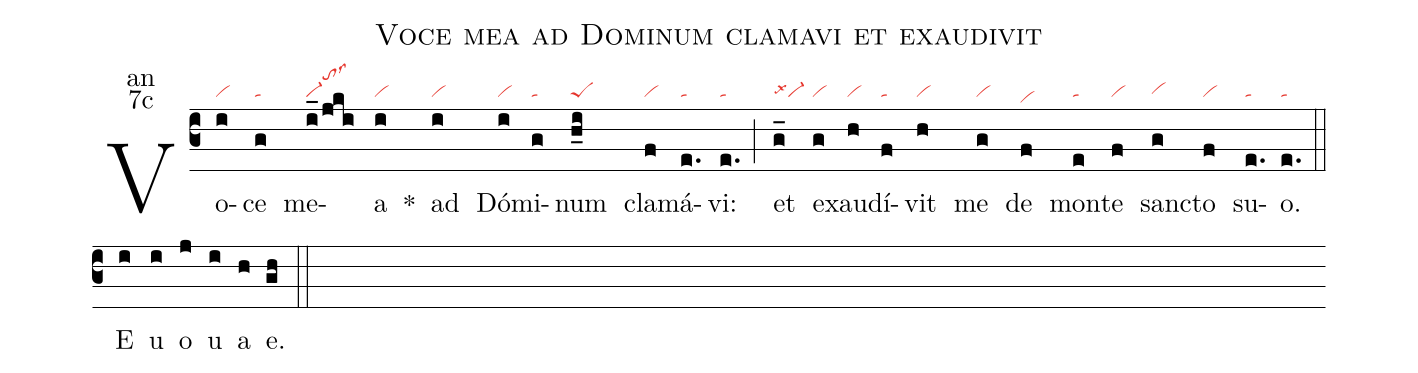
name:Voce mea ad Dominum clamavi et exaudivit;
office-part:an;
mode:7c;
nabc-lines:1;
%%
(c3) Vo(i|vi)ce(g|ta) me(i_/jki|vi-tohllss3)a(i|vi) *() ad(i|vi) Dó(i|vi)mi(g|ta)num(h_i|peS) cla(f|vi)má(e.|ta)vi:(e.|ta) (;)et(g_|vi-lsx4) e(g|vi)xau(h|vi)dí(f|ta)vit(h|vi) me(g|vi) de(f|vihd) mon(e|ta)te(f|vi) san(g|vihg)cto(f|vi) su(e.|ta)o.(e.|ta) (::) <eu> E(i) u(i) o(j) u(i) a(h) e.(gh) </eu>(::)
